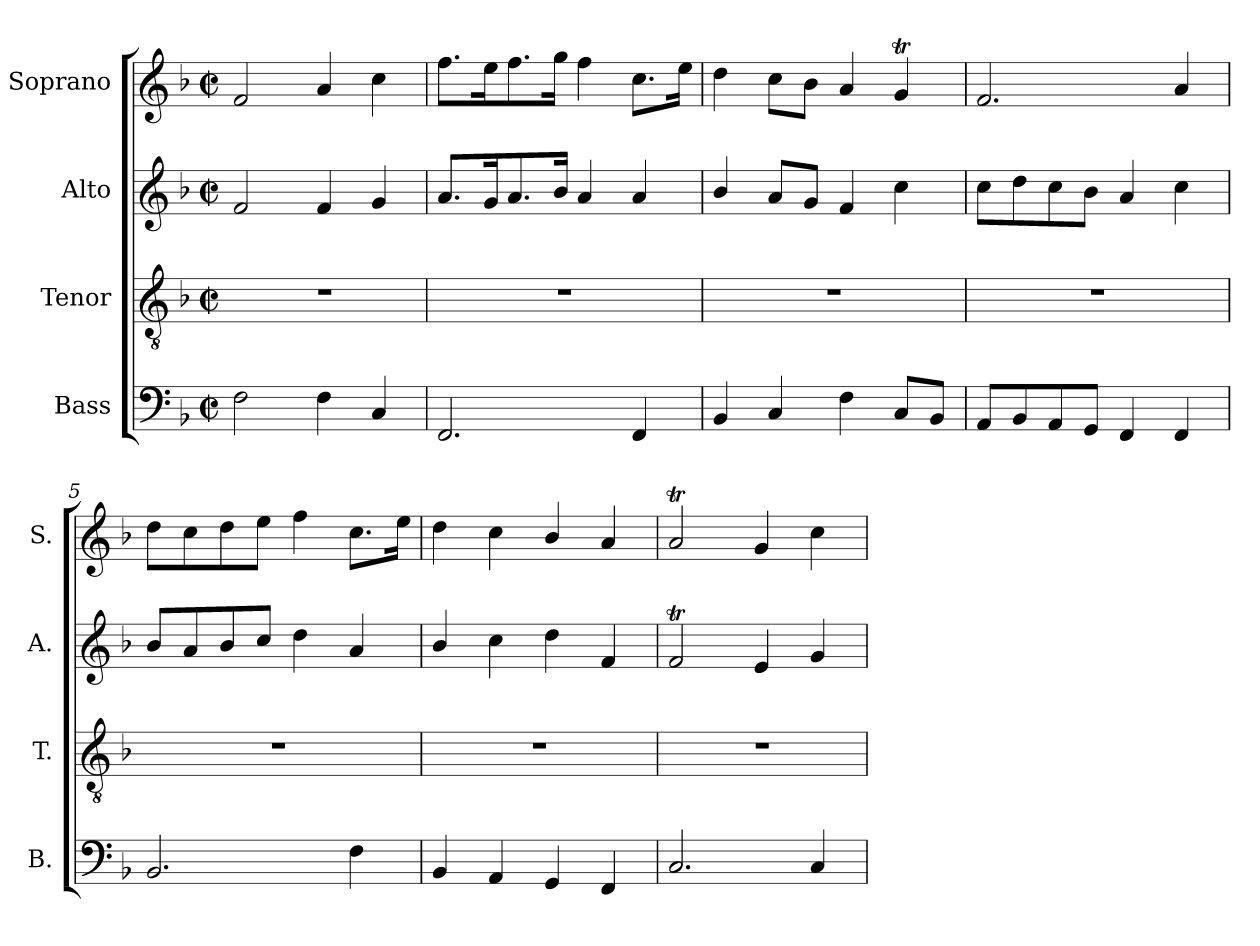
**kern	**kern	**kern	**kern
*part4	*part3	*part2	*part1
*staff4	*staff3	*staff2	*staff1
*I"Bass	*I"Tenor	*I"Alto	*I"Soprano
*I'B.	*I'T.	*I'A.	*I'S.
!!LO:PB:g=z
*clefF4	*clefGv2	*clefG2	*clefG2
*	*ITrd7c12	*	*
*k[b-]	*k[b-]	*k[b-]	*k[b-]
*F:	*F:	*F:	*F:
*M2/2	*M2/2	*M2/2	*M2/2
*met(c|)	*met(c|)	*met(c|)	*met(c|)
=1	=1	=1	=1
2Fi\	1r	2fi/	2fi/
4Fi\	.	4fi/	4ai/
4Ci/	.	4gi/	4cci\
=2	=2	=2	=2
2.FFi/	1r	8.ai/L	8.ffi\L
.	.	16gi/K	16eei\K
.	.	8.ai/	8.ffi\
.	.	16b-i/Jk	16ggi\Jk
.	.	4ai/	4ffi\
4FFi/	.	4ai/	8.cci\L
.	.	.	16eei\Jk
=3	=3	=3	=3
4BB-i/	1r	4b-i/	4ddi\
4Ci/	.	8ai/L	8cci\L
.	.	8gi/J	8b-i\J
4Fi\	.	4fi/	4ai/
8Ci/L	.	4cci\	4gTi/
8BB-i/J	.	.	.
=4	=4	=4	=4
8AAi/L	1r	8cci\L	2.fi/
8BB-i/	.	8ddi\	.
8AAi/	.	8cci\	.
8GGi/J	.	8b-i\J	.
4FFi/	.	4ai/	.
4FFi/	.	4cci\	4ai/
=5	=5	=5	=5
2.BB-i/	1r	8b-i/L	8ddi\L
.	.	8ai/	8cci\
.	.	8b-i/	8ddi\
.	.	8cci/J	8eei\J
.	.	4ddi\	4ffi\
4Fi\	.	4ai/	8.cci\L
.	.	.	16eei\Jk
=6	=6	=6	=6
4BB-i/	1r	4b-i/	4ddi\
4AAi/	.	4cci\	4cci\
4GGi/	.	4ddi\	4b-i/
4FFi/	.	4fi/	4ai/
=7	=7	=7	=7
2.Ci/	1r	2fTi/	2ati/
.	.	4ei/	4gi/
4Ci/	.	4gi/	4cci\
=	=	=	=
*-	*-	*-	*-
